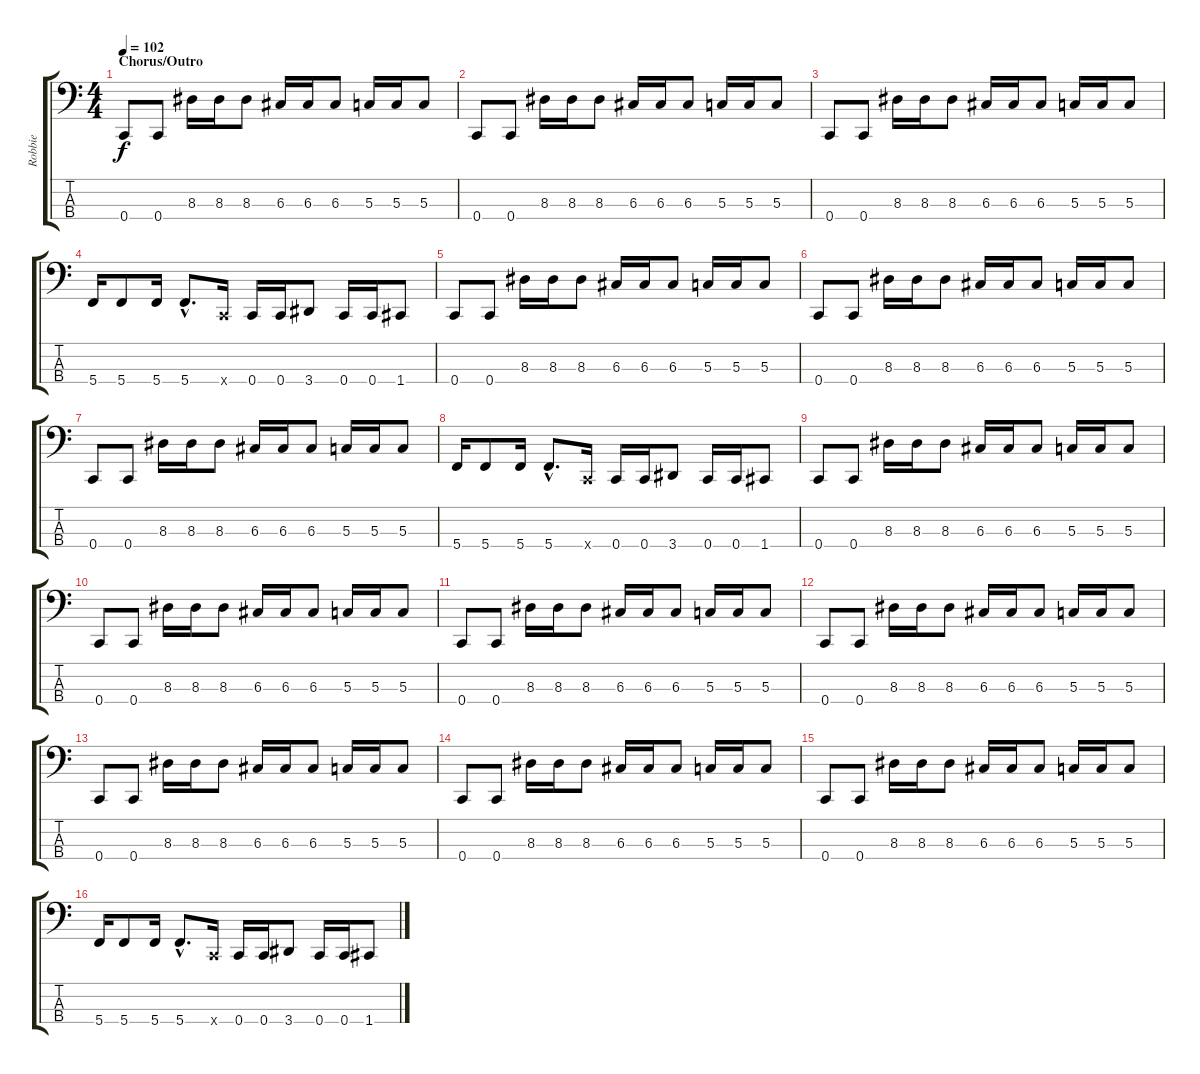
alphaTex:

\track ("Robbie" "Robbie") {instrument electricbassfinger}
\staff {score tabs}
\tuning (F2 C2 G1 C1) {hide}
\ts (4 4)
\section ("" "Chorus/Outro")
\tempo 102
\clef f4
\ks c
0.4.8{dy f} 0.4.8 8.3.16 8.3.16 8.3.8 6.3.16 6.3.16 6.3.8 5.3.16 5.3.16 5.3.8 |
0.4.8 0.4.8 8.3.16 8.3.16 8.3.8 6.3.16 6.3.16 6.3.8 5.3.16 5.3.16 5.3.8 |
0.4.8 0.4.8 8.3.16 8.3.16 8.3.8 6.3.16 6.3.16 6.3.8 5.3.16 5.3.16 5.3.8 |
5.4.16 5.4.8 5.4.16 5.4{hac}.8{d} 0.4{x}.16 0.4.16 0.4.16 3.4.8 0.4.16 0.4.16 1.4.8 |
0.4.8 0.4.8 8.3.16 8.3.16 8.3.8 6.3.16 6.3.16 6.3.8 5.3.16 5.3.16 5.3.8 |
0.4.8 0.4.8 8.3.16 8.3.16 8.3.8 6.3.16 6.3.16 6.3.8 5.3.16 5.3.16 5.3.8 |
0.4.8 0.4.8 8.3.16 8.3.16 8.3.8 6.3.16 6.3.16 6.3.8 5.3.16 5.3.16 5.3.8 |
5.4.16 5.4.8 5.4.16 5.4{hac}.8{d} 0.4{x}.16 0.4.16 0.4.16 3.4.8 0.4.16 0.4.16 1.4.8 |
0.4.8 0.4.8 8.3.16 8.3.16 8.3.8 6.3.16 6.3.16 6.3.8 5.3.16 5.3.16 5.3.8 |
0.4.8 0.4.8 8.3.16 8.3.16 8.3.8 6.3.16 6.3.16 6.3.8 5.3.16 5.3.16 5.3.8 |
0.4.8 0.4.8 8.3.16 8.3.16 8.3.8 6.3.16 6.3.16 6.3.8 5.3.16 5.3.16 5.3.8 |
0.4.8 0.4.8 8.3.16 8.3.16 8.3.8 6.3.16 6.3.16 6.3.8 5.3.16 5.3.16 5.3.8 |
0.4.8 0.4.8 8.3.16 8.3.16 8.3.8 6.3.16 6.3.16 6.3.8 5.3.16 5.3.16 5.3.8 |
0.4.8 0.4.8 8.3.16 8.3.16 8.3.8 6.3.16 6.3.16 6.3.8 5.3.16 5.3.16 5.3.8 |
0.4.8 0.4.8 8.3.16 8.3.16 8.3.8 6.3.16 6.3.16 6.3.8 5.3.16 5.3.16 5.3.8 |
5.4.16 5.4.8 5.4.16 5.4{hac}.8{d} 0.4{x}.16 0.4.16 0.4.16 3.4.8 0.4.16 0.4.16 1.4.8
